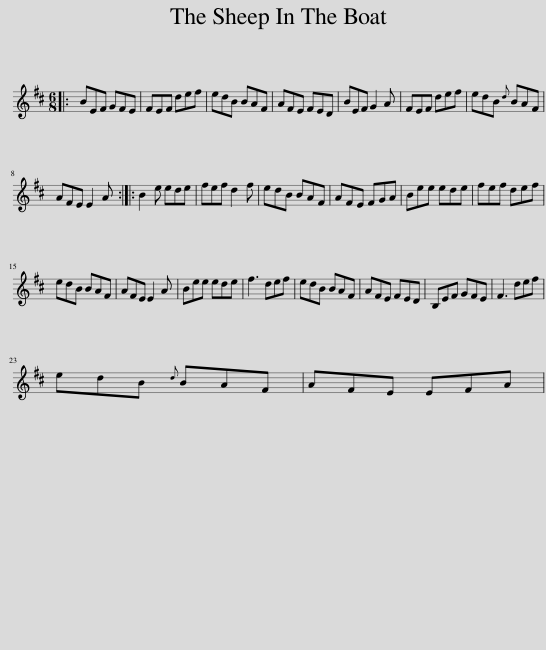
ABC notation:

X:1
L:1/8
M:6/8
I:linebreak $
K:D
V:1 treble
V:1
|: BEF GFE | FEF def | edB BAF | AFE FED | BEF G2 A | %5
 FEF def | edB{d} BAF |$ AFE E2 A :: B2 e ede | fef d2 f | %10
 edB BAF | AFE FGA | Bee ede | fef def |$ edB BAF | %15
 AFE E2 A | Bee ede | f3 def | edB BAF | AFE FED | %20
 B,EF GFE | F3 def |$ edB{d} BAF | AFE EFA | %24
